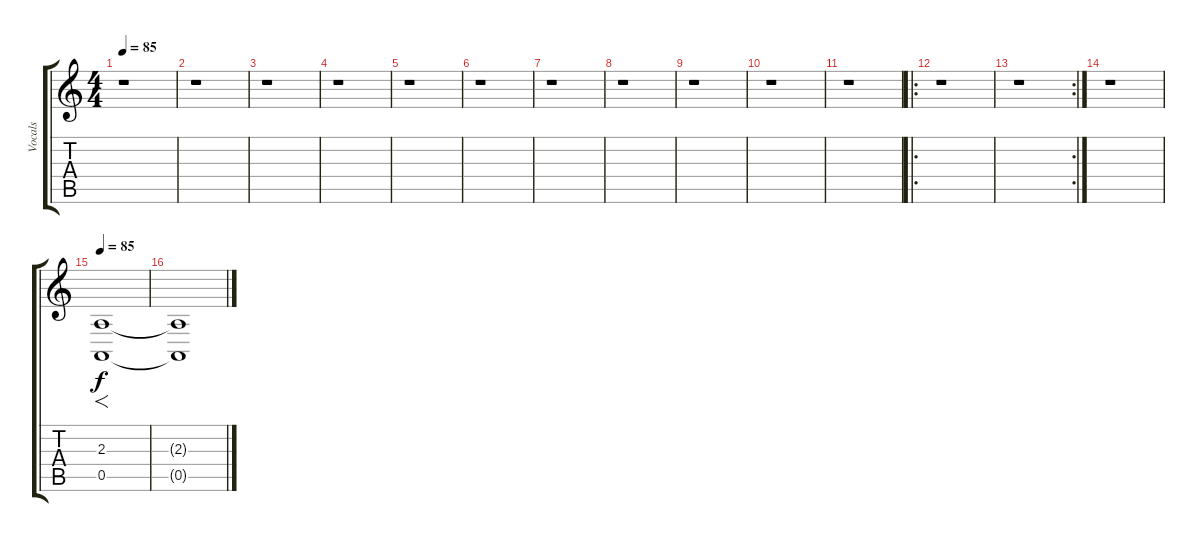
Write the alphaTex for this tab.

\track ("Vocals" "Vocals") {instrument stringensemble1}
\staff {score tabs}
\tuning (E4 B3 G3 D3 A2 E2) {hide}
\ts (4 4)
\tempo 85
\clef g2
\ks c
r.1{dy f} |
r.1 |
r.1 |
r.1 |
r.1 |
r.1 |
r.1 |
r.1 |
r.1 |
r.1 |
r.1 |
\ro
r.1 |
\rc 2
r.1 |
r.1 |
\tempo 85
(2.3 0.5).1{f} |
(2.3{t} 0.5{t}).1
